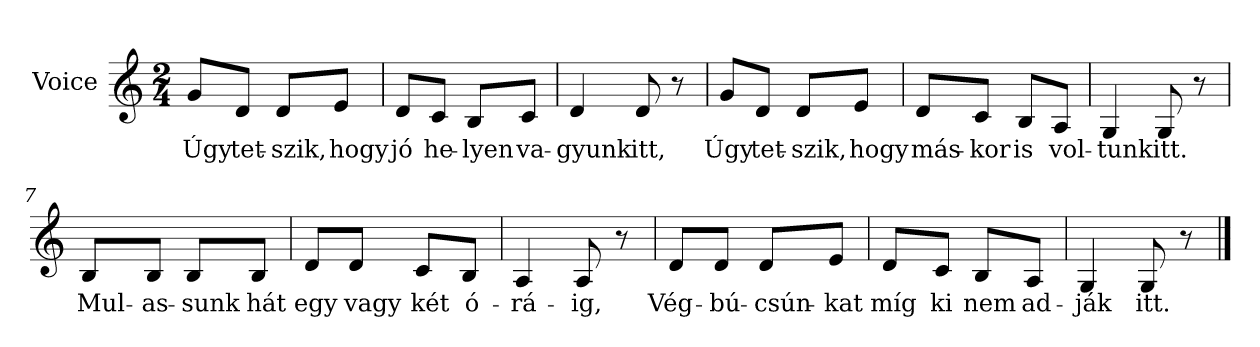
**kern	**text
*part1	*part1
*staff1	*staff1
*I"Voice	*
*clefG2	*
*k[]	*
*C:	*
*M2/4	*
=1	=1
8g/L	Úgy
8d/J	tet-
8d/L	-szik,
8e/J	hogy
=2	=2
8d/L	jó
8c/J	he-
8B/L	-lyen
8c/J	va-
=3	=3
4d/	-gyunk
8d/	itt,
8r	.
=4	=4
8g/L	Úgy
8d/J	tet-
8d/L	-szik,
8e/J	hogy
!!LO:LB:g=z
=5	=5
8d/L	más-
8c/J	-kor
8B/L	is
8A/J	vol-
=6	=6
4G/	-tunk
8G/	itt.
8r	.
=7	=7
8B/L	Mul-
8B/J	-as-
8B/L	-sunk
8B/J	hát
=8	=8
8d/L	egy
8d/J	vagy
8c/L	két
8B/J	ó-
=9	=9
4A/	-rá-
8A/	-ig,
8r	.
!!LO:LB:g=z
=10	=10
8d/L	Vég-
8d/J	-bú-
8d/L	-csún-
8e/J	-kat
=11	=11
8d/L	míg
8c/J	ki
8B/L	nem
8A/J	ad-
=12	=12
4G/	-ják
8G/	itt.
8r	.
==	==
*-	*-
